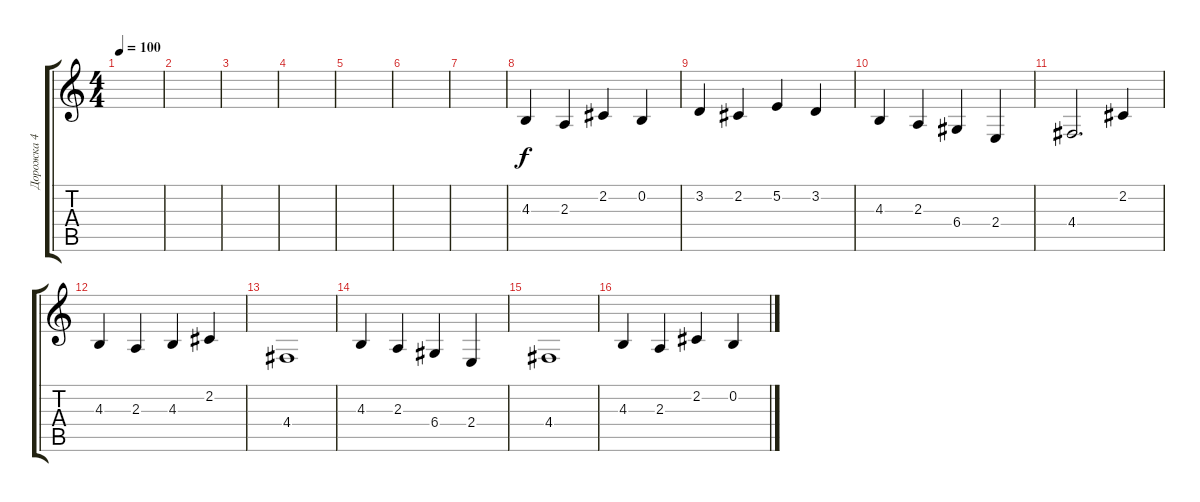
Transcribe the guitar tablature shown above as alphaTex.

\track ("Дорожка 4" "Дорожка 4") {instrument synthstrings2}
\staff {score tabs}
\tuning (E4 B3 G3 D3 A2 E2) {hide}
\ts (4 4)
\tempo 100
\clef g2
\ks c
|
|
|
|
|
|
|
4.3.4 2.3.4 2.2.4 0.2.4 |
3.2.4 2.2.4 5.2.4 3.2.4 |
4.3.4 2.3.4 6.4.4 2.4.4 |
4.4.2{d} 2.2.4 |
4.3.4 2.3.4 4.3.4 2.2.4 |
4.4.1 |
4.3.4 2.3.4 6.4.4 2.4.4 |
4.4.1 |
4.3.4 2.3.4 2.2.4 0.2.4
